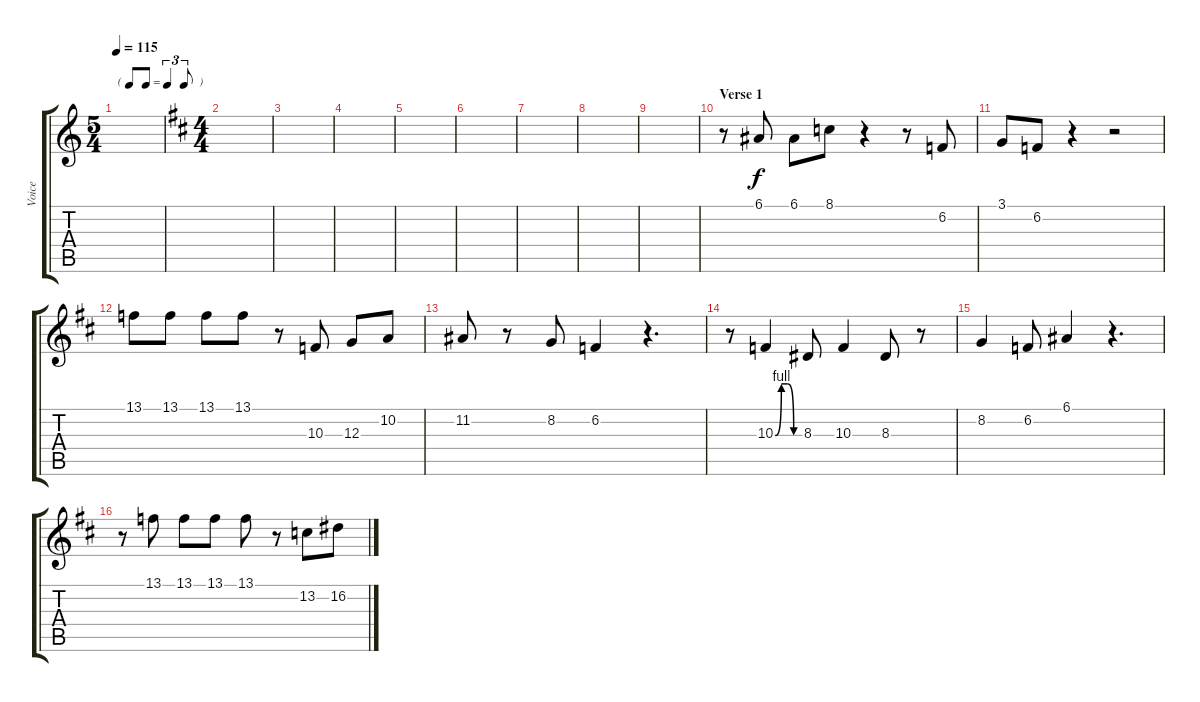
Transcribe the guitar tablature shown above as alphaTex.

\track ("Voice" "Voice") {instrument violin}
\staff {score tabs}
\tuning (E4 B3 G3 D3 A2 E2) {hide}
\ts (5 4)
\tf triplet8th
\tempo 115
\clef g2
\ks c
|
\ts (4 4)
\ks d
|
|
|
|
|
|
|
|
\section ("" "Verse 1")
r.8 6.1.8 6.1.8 8.1.8 r.4 r.8 6.2.8 |
3.1.8 6.2.8 r.4 r.2 |
13.1.8 13.1.8 13.1.8 13.1.8 r.8 10.3.8 12.3.8 10.2.8 |
11.2.8 r.8 8.2.8 6.2.4 r.4{d} |
r.8 10.3{be (custom 0 0 15 4 30 4 45 0 60 0)}.4 8.3.8 10.3.4 8.3.8 r.8 |
8.2.4 6.2.8 6.1.4 r.4{d} |
r.8 13.1.8 13.1.8 13.1.8 13.1.8 r.8 13.2.8 16.2.8
